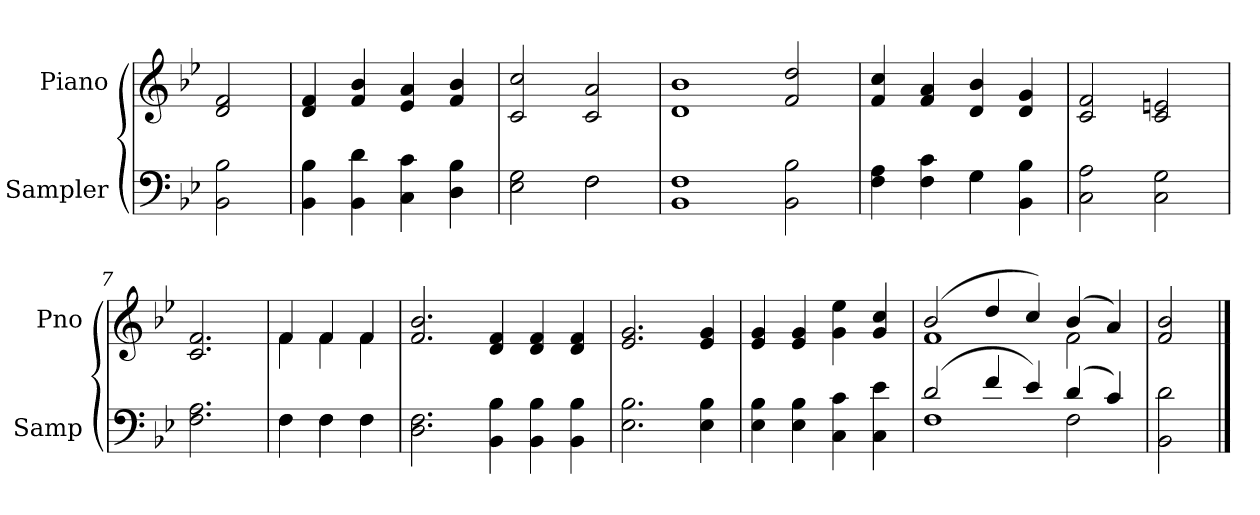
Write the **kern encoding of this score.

**kern	**kern
*part2	*part1
*staff2	*staff1
*I"Sampler	*I"Piano
*I'Samp	*I'Pno
*clefF4	*clefG2
*k[b-e-]	*k[b-e-]
*B-:	*B-:
=1	=1
2BB- 2B-	2d 2f
=2	=2
4BB- 4B-	4d 4f
4BB- 4d	4f 4b-
4C 4c	4e- 4a
4D 4B-	4f 4b-
=3	=3
*^	*
2E- 2G	2ryy	2c 2cc
2F\	2F	2c 2a
*v	*v	*
=4	=4
1BB- 1F	1d 1b-
2BB- 2B-	2f 2dd
=5	=5
*^	*
4F 4A	2ryy	4f 4cc
4F 4c	.	4f 4a
4G\	4G	4d 4b-
4BB- 4B-	4ryy	4d 4g
*v	*v	*
=6	=6
2C 2A	2c 2f
2C 2G	2c 2en
=7	=7
2.F 2.A	2.c 2.f
=8	=8
*^	*^
4F\	4F	4f/	4f
4F\	4F	4f/	4f
4F\	4F	4f/	4f
*v	*v	*	*
*	*v	*v
=9	=9
2.D 2.F	2.f 2.b-
4BB- 4B-	4d 4f
4BB- 4B-	4d 4f
4BB- 4B-	4d 4f
=10	=10
2.E- 2.B-	2.e- 2.g
4E- 4B-	4e- 4g
=11	=11
4E- 4B-	4e- 4g
4E- 4B-	4e- 4g
4C 4c	4g 4ee-
4C 4e-	4g 4cc
=12	=12
*^	*^
(2d/	1F	(2b-/	1f
4f/	.	4dd/	.
4e-/)	.	4cc/)	.
(4d/	2F	(4b-/	2f
4c/)	.	4a/)	.
*v	*v	*	*
*	*v	*v
=13	=13
2BB- 2d	2f 2b-
==	==
*-	*-
